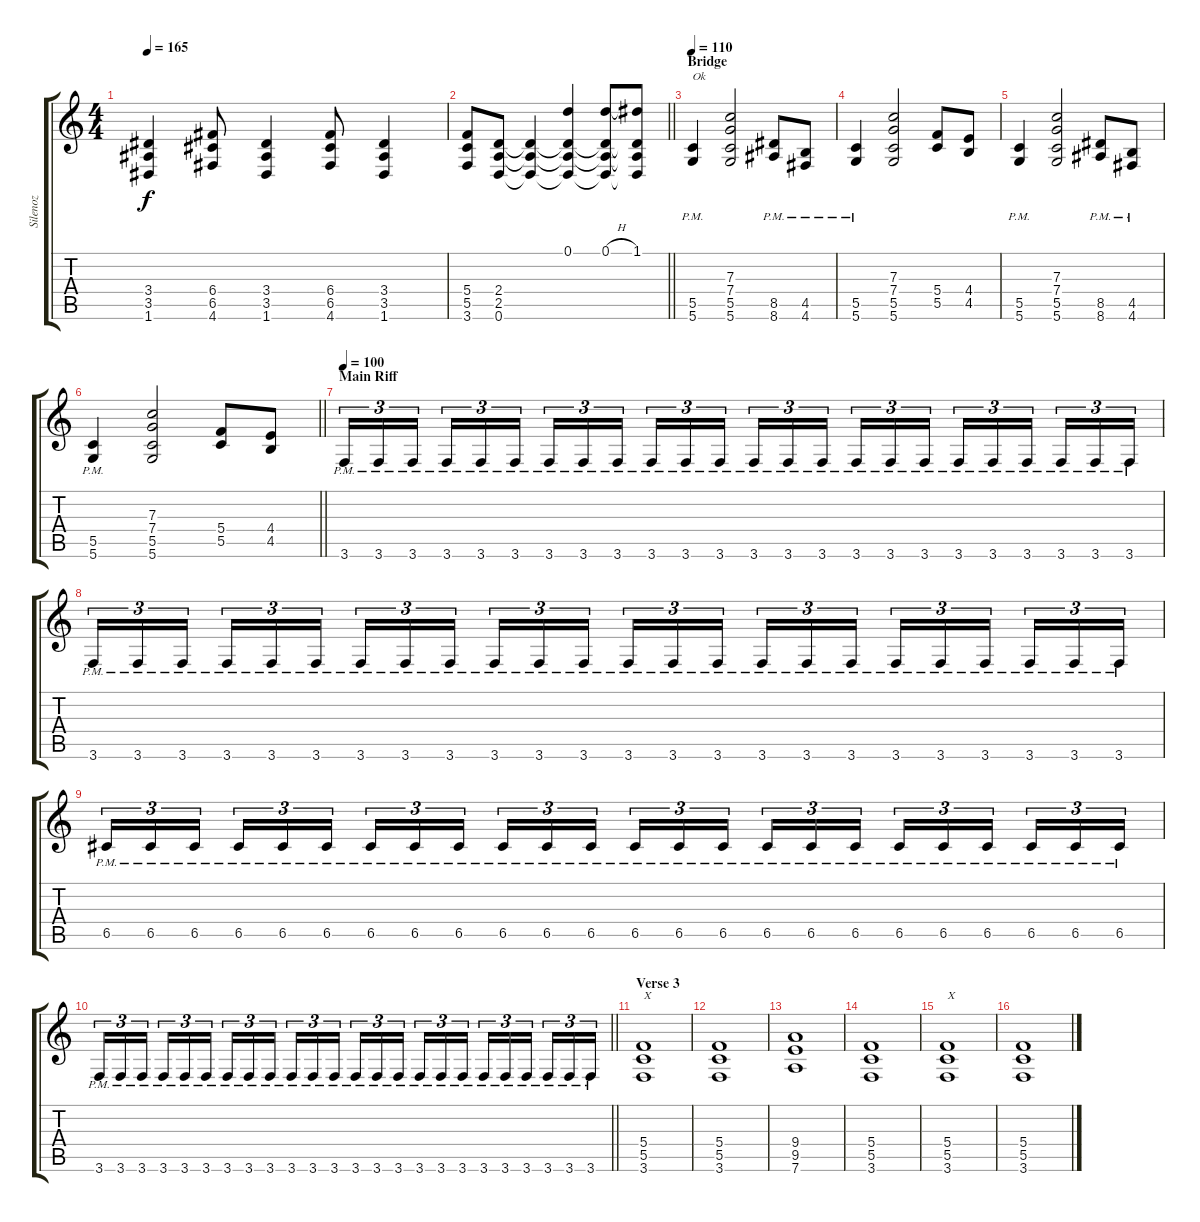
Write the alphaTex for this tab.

\track ("Silenoz" "Silenoz") {instrument distortionguitar}
\staff {score tabs}
\tuning (D4 A3 F3 C3 G2 D2) {hide}
\ts (4 4)
\tempo 165
\clef g2
\ks c
(3.4 3.5 1.6).4{dy f} (6.4 6.5 4.6).8 (3.4 3.5 1.6).4 (6.4 6.5 4.6).8 (3.4 3.5 1.6).4 |
\barLineRight lightlight
(5.4 5.5 3.6).8 (2.4 2.5 0.6).8 (2.4{t} 2.5{t} 0.6{t}).4 (0.1 2.4{t} 2.5{t} 0.6{t}).4 (0.1{h} 2.4{t} 2.5{t} 0.6{t}).8 (1.1 2.4{t} 2.5{t} 0.6{t}).8 |
\section ("" "Bridge")
\tempo 110
(5.5{pm} 5.6{pm}).4{txt "Ok"} (7.3 7.4 5.5 5.6).2 (8.5{pm} 8.6{pm}).8 (4.5{pm} 4.6{pm}).8 |
(5.5{pm} 5.6{pm}).4 (7.3 7.4 5.5 5.6).2 (5.4 5.5).8 (4.4 4.5).8 |
(5.5{pm} 5.6{pm}).4 (7.3 7.4 5.5 5.6).2 (8.5{pm} 8.6{pm}).8 (4.5{pm} 4.6{pm}).8 |
\barLineRight lightlight
(5.5{pm} 5.6{pm}).4 (7.3 7.4 5.5 5.6).2 (5.4 5.5).8 (4.4 4.5).8 |
\section ("" "Main Riff")
\tempo 100
3.6{pm}.16{tu (3 2)} 3.6{pm}.16{tu (3 2)} 3.6{pm}.16{tu (3 2) beam splitsecondary} 3.6{pm}.16{tu (3 2)} 3.6{pm}.16{tu (3 2)} 3.6{pm}.16{tu (3 2)} 3.6{pm}.16{tu (3 2)} 3.6{pm}.16{tu (3 2)} 3.6{pm}.16{tu (3 2) beam splitsecondary} 3.6{pm}.16{tu (3 2)} 3.6{pm}.16{tu (3 2)} 3.6{pm}.16{tu (3 2)} 3.6{pm}.16{tu (3 2)} 3.6{pm}.16{tu (3 2)} 3.6{pm}.16{tu (3 2) beam splitsecondary} 3.6{pm}.16{tu (3 2)} 3.6{pm}.16{tu (3 2)} 3.6{pm}.16{tu (3 2)} 3.6{pm}.16{tu (3 2)} 3.6{pm}.16{tu (3 2)} 3.6{pm}.16{tu (3 2) beam splitsecondary} 3.6{pm}.16{tu (3 2)} 3.6{pm}.16{tu (3 2)} 3.6{pm}.16{tu (3 2)} |
3.6{pm}.16{tu (3 2)} 3.6{pm}.16{tu (3 2)} 3.6{pm}.16{tu (3 2) beam splitsecondary} 3.6{pm}.16{tu (3 2)} 3.6{pm}.16{tu (3 2)} 3.6{pm}.16{tu (3 2)} 3.6{pm}.16{tu (3 2)} 3.6{pm}.16{tu (3 2)} 3.6{pm}.16{tu (3 2) beam splitsecondary} 3.6{pm}.16{tu (3 2)} 3.6{pm}.16{tu (3 2)} 3.6{pm}.16{tu (3 2)} 3.6{pm}.16{tu (3 2)} 3.6{pm}.16{tu (3 2)} 3.6{pm}.16{tu (3 2) beam splitsecondary} 3.6{pm}.16{tu (3 2)} 3.6{pm}.16{tu (3 2)} 3.6{pm}.16{tu (3 2)} 3.6{pm}.16{tu (3 2)} 3.6{pm}.16{tu (3 2)} 3.6{pm}.16{tu (3 2) beam splitsecondary} 3.6{pm}.16{tu (3 2)} 3.6{pm}.16{tu (3 2)} 3.6{pm}.16{tu (3 2)} |
6.5{pm}.16{tu (3 2)} 6.5{pm}.16{tu (3 2)} 6.5{pm}.16{tu (3 2) beam splitsecondary} 6.5{pm}.16{tu (3 2)} 6.5{pm}.16{tu (3 2)} 6.5{pm}.16{tu (3 2)} 6.5{pm}.16{tu (3 2)} 6.5{pm}.16{tu (3 2)} 6.5{pm}.16{tu (3 2) beam splitsecondary} 6.5{pm}.16{tu (3 2)} 6.5{pm}.16{tu (3 2)} 6.5{pm}.16{tu (3 2)} 6.5{pm}.16{tu (3 2)} 6.5{pm}.16{tu (3 2)} 6.5{pm}.16{tu (3 2) beam splitsecondary} 6.5{pm}.16{tu (3 2)} 6.5{pm}.16{tu (3 2)} 6.5{pm}.16{tu (3 2)} 6.5{pm}.16{tu (3 2)} 6.5{pm}.16{tu (3 2)} 6.5{pm}.16{tu (3 2) beam splitsecondary} 6.5{pm}.16{tu (3 2)} 6.5{pm}.16{tu (3 2)} 6.5{pm}.16{tu (3 2)} |
\barLineRight lightlight
3.6{pm}.16{tu (3 2)} 3.6{pm}.16{tu (3 2)} 3.6{pm}.16{tu (3 2) beam splitsecondary} 3.6{pm}.16{tu (3 2)} 3.6{pm}.16{tu (3 2)} 3.6{pm}.16{tu (3 2)} 3.6{pm}.16{tu (3 2)} 3.6{pm}.16{tu (3 2)} 3.6{pm}.16{tu (3 2) beam splitsecondary} 3.6{pm}.16{tu (3 2)} 3.6{pm}.16{tu (3 2)} 3.6{pm}.16{tu (3 2)} 3.6{pm}.16{tu (3 2)} 3.6{pm}.16{tu (3 2)} 3.6{pm}.16{tu (3 2) beam splitsecondary} 3.6{pm}.16{tu (3 2)} 3.6{pm}.16{tu (3 2)} 3.6{pm}.16{tu (3 2)} 3.6{pm}.16{tu (3 2)} 3.6{pm}.16{tu (3 2)} 3.6{pm}.16{tu (3 2) beam splitsecondary} 3.6{pm}.16{tu (3 2)} 3.6{pm}.16{tu (3 2)} 3.6{pm}.16{tu (3 2)} |
\section ("" "Verse 3")
(5.4 5.5 3.6).1{txt "X"} |
(5.4 5.5 3.6).1 |
(9.4 9.5 7.6).1 |
(5.4 5.5 3.6).1 |
(5.4 5.5 3.6).1{txt "X"} |
(5.4 5.5 3.6).1
